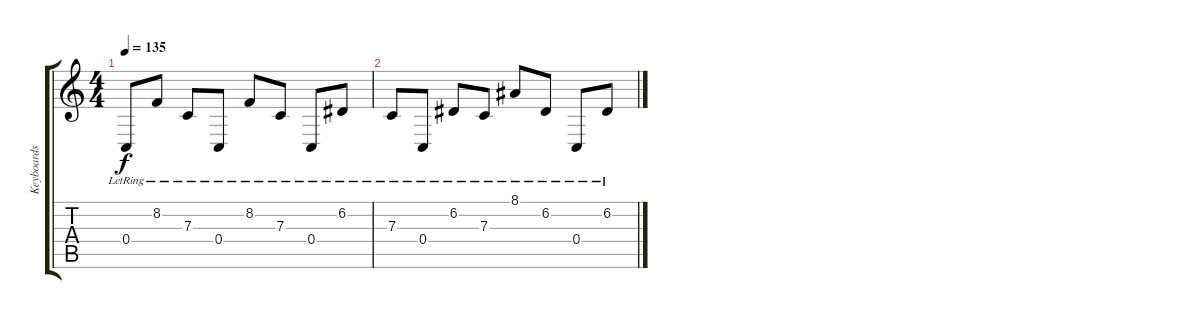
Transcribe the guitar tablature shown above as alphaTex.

\track ("Keyboards 2" "Keyboards ") {instrument accordion}
\staff {score tabs}
\tuning (D4 A3 F3 C3 G2 D2) {hide}
\ts (4 4)
\tempo 135
\clef g2
\ks c
0.4{lr}.8{dy f} 8.2{lr}.8 7.3{lr}.8 0.4{lr}.8 8.2{lr}.8 7.3{lr}.8 0.4{lr}.8 6.2{lr}.8 |
7.3{lr}.8 0.4{lr}.8 6.2{lr}.8 7.3{lr}.8 8.1{lr}.8 6.2{lr}.8 0.4{lr}.8 6.2{lr}.8
